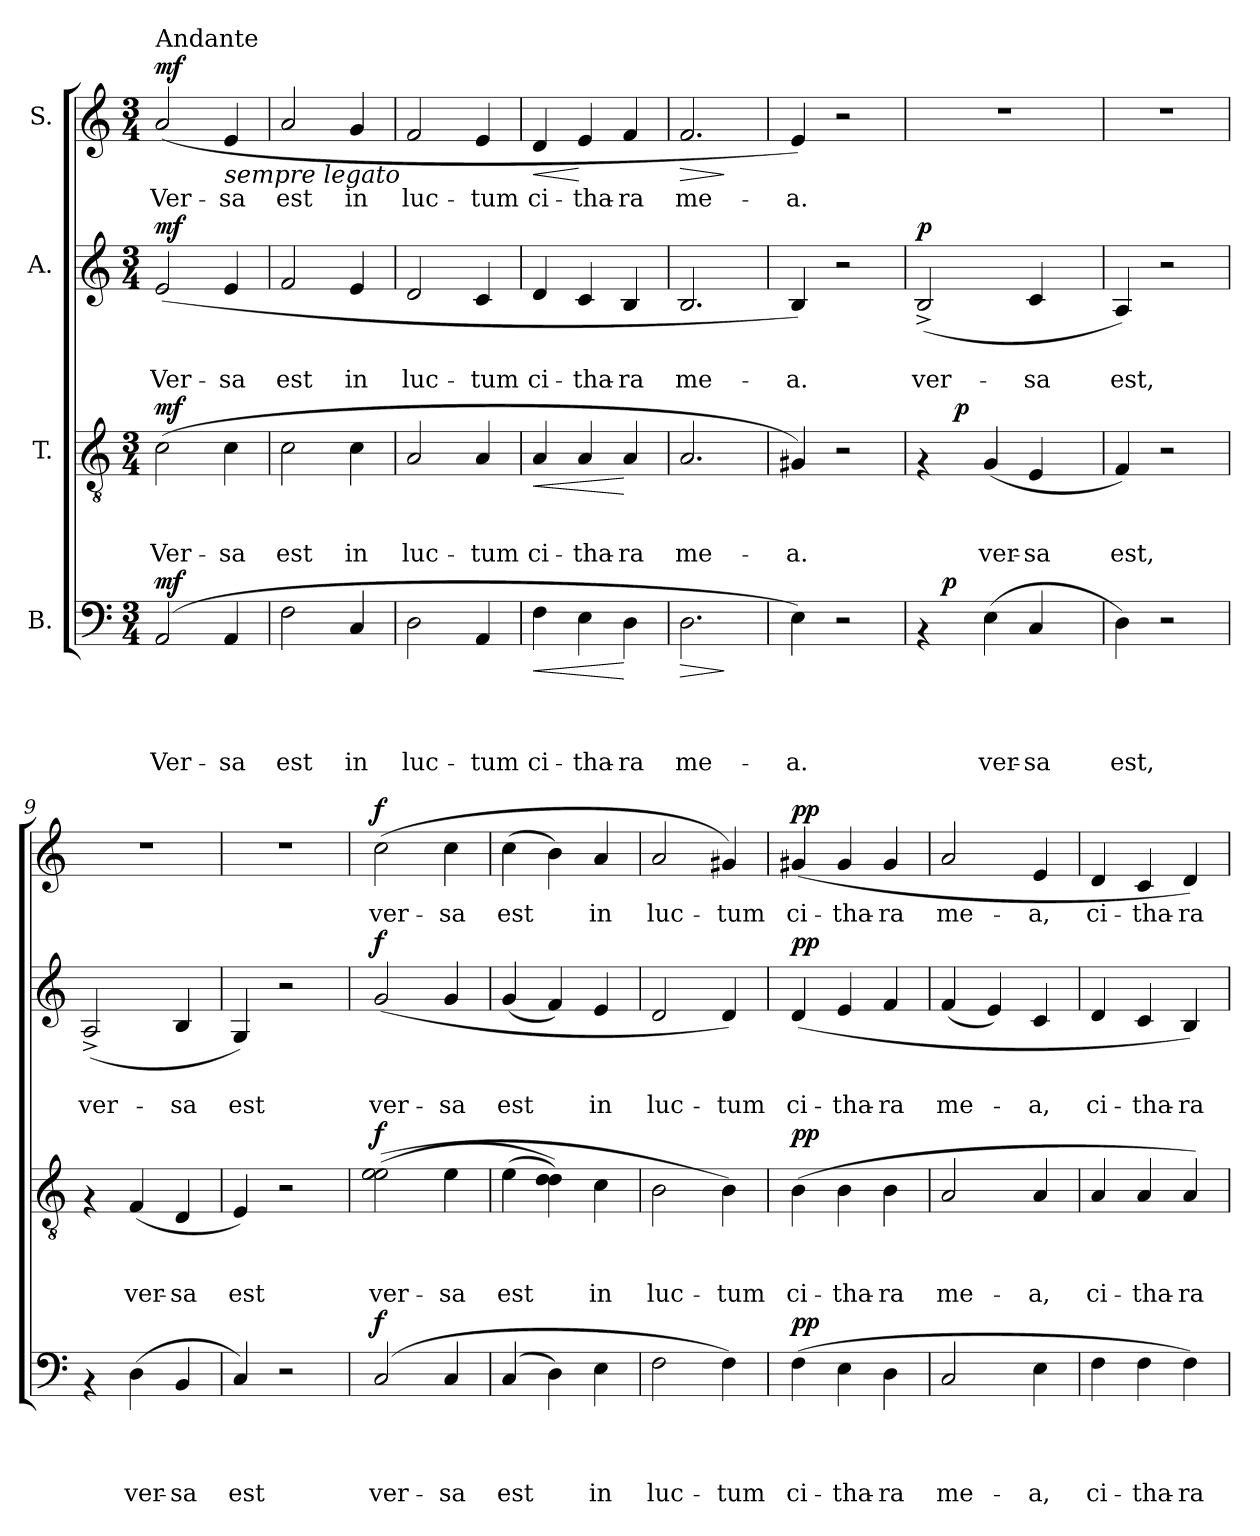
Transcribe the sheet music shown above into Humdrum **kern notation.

**kern	**text	**text	**text	**text	**dynam	**kern	**text	**text	**text	**dynam	**kern	**text	**text	**dynam	**kern	**text	**dynam
*part4	*part4	*part4	*part4	*part4	*part4	*part3	*part3	*part3	*part3	*part3	*part2	*part2	*part2	*part2	*part1	*part1	*part1
*staff4	*staff4	*staff4	*staff4	*staff4	*staff4	*staff3	*staff3	*staff3	*staff3	*staff3	*staff2	*staff2	*staff2	*staff2	*staff1	*staff1	*staff1
*I"B.	*	*	*	*	*	*I"T.	*	*	*	*	*I"A.	*	*	*	*I"S.	*	*
*clefF4	*	*	*	*	*	*clefGv2	*	*	*	*	*clefG2	*	*	*	*clefG2	*	*
*k[]	*	*	*	*	*	*k[]	*	*	*	*	*k[]	*	*	*	*k[]	*	*
*C:	*	*	*	*	*	*C:	*	*	*	*	*C:	*	*	*	*C:	*	*
*M3/4	*	*	*	*	*	*M3/4	*	*	*	*	*M3/4	*	*	*	*M3/4	*	*
*MM72	*	*	*	*	*	*MM72	*	*	*	*	*MM72	*	*	*	*MM72	*	*
=1	=1	=1	=1	=1	=1	=1	=1	=1	=1	=1	=1	=1	=1	=1	=1	=1	=1
!	!	!	!	!	!	!	!	!	!	!	!	!	!	!	!LO:TX:a:t=Andante	!	!
!	!	!	!	!LO:LY:b	!LO:DY:a	!	!	!	!LO:LY:b	!LO:DY:a	!	!	!LO:LY:b	!LO:DY:a	!	!LO:LY:b	!LO:DY:a
(>2AA/	.	.	.	Ver-	mf	(>2c\	.	.	Ver-	mf	(>2e/	.	Ver-	mf	(>2a/	Ver-	mf
!	!	!	!	!	!	!	!	!	!	!	!	!	!	!	!LO:TX:b:i:t=sempre legato	!	!
!	!	!	!	!LO:LY:b	!	!	!	!	!LO:LY:b	!	!	!	!LO:LY:b	!	!	!LO:LY:b	!
4AA/	.	.	.	-sa	.	4c\	.	.	-sa	.	4e/	.	-sa	.	4e/	-sa	.
=2	=2	=2	=2	=2	=2	=2	=2	=2	=2	=2	=2	=2	=2	=2	=2	=2	=2
!	!	!	!	!LO:LY:b	!	!	!	!	!LO:LY:b	!	!	!	!LO:LY:b	!	!	!LO:LY:b	!
2F\	.	.	.	est	.	2c\	.	.	est	.	2f/	.	est	.	2a/	est	.
!	!	!	!	!LO:LY:b	!	!	!	!	!LO:LY:b	!	!	!	!LO:LY:b	!	!	!LO:LY:b	!
4C/	.	.	.	in	.	4c\	.	.	in	.	4e/	.	in	.	4g/	in	.
=3	=3	=3	=3	=3	=3	=3	=3	=3	=3	=3	=3	=3	=3	=3	=3	=3	=3
!	!	!	!	!LO:LY:b	!	!	!	!	!LO:LY:b	!	!	!	!LO:LY:b	!	!	!LO:LY:b	!
2D\	.	.	.	luc-	.	2A/	.	.	luc-	.	2d/	.	luc-	.	2f/	luc-	.
!	!	!	!	!LO:LY:b	!	!	!	!	!LO:LY:b	!	!	!	!LO:LY:b	!	!	!LO:LY:b	!
4AA/	.	.	.	-tum	.	4A/	.	.	-tum	.	4c/	.	-tum	.	4e/	-tum	.
=4	=4	=4	=4	=4	=4	=4	=4	=4	=4	=4	=4	=4	=4	=4	=4	=4	=4
!	!	!	!	!LO:LY:b	!LO:HP:b	!	!	!	!LO:LY:b	!LO:HP:b	!	!	!LO:LY:b	!	!	!LO:LY:b	!LO:HP:b
4F\	.	.	.	ci-	<	4A/	.	.	ci-	<	4d/	.	ci-	.	4d/	ci-	<
!	!	!	!	!LO:LY:b	!	!	!	!	!LO:LY:b	!	!	!	!LO:LY:b	!	!	!LO:LY:b	!
4E\	.	.	.	-tha-	.	4A/	.	.	-tha-	.	4c/	.	-tha-	.	4e/	-tha-	[
!	!	!	!	!LO:LY:b	!	!	!	!	!LO:LY:b	!	!	!	!LO:LY:b	!	!	!LO:LY:b	!
4D\	.	.	.	-ra	[	4A/	.	.	-ra	[	4B/	.	-ra	.	4f/	-ra	.
=5	=5	=5	=5	=5	=5	=5	=5	=5	=5	=5	=5	=5	=5	=5	=5	=5	=5
!	!	!	!	!LO:LY:b	!LO:HP:b	!	!	!	!LO:LY:b	!	!	!	!LO:LY:b	!	!	!LO:LY:b	!LO:HP:b
2.D\	.	.	.	me-	>	2.A/	.	.	me-	.	2.B/	.	me-	.	2.f/	me-	>
.	.	.	.	.	]	.	.	.	.	.	.	.	.	.	.	.	]
=6	=6	=6	=6	=6	=6	=6	=6	=6	=6	=6	=6	=6	=6	=6	=6	=6	=6
!	!	!	!	!LO:LY:b	!	!	!	!	!LO:LY:b	!	!	!	!LO:LY:b	!	!	!LO:LY:b	!
4E\)	.	.	.	-a.	.	4G#X/)	.	.	-a.	.	4B/)	.	-a.	.	4e/)	-a.	.
2r	.	.	.	.	.	2r	.	.	.	.	2r	.	.	.	2r	.	.
=7	=7	=7	=7	=7	=7	=7	=7	=7	=7	=7	=7	=7	=7	=7	=7	=7	=7
!	!	!	!	!	!	!	!	!	!	!	!	!	!LO:LY:b	!LO:DY:a	!	!	!
*^	*	*	*	*	*	*^	*	*	*	*	*	*	*	*	*	*	*
4rAA	16.ryy	.	.	.	.	.	4rF	8ryy	.	.	.	.	(>2B^</	.	ver-	p	2.r	.	.
!	!	!	!	!	!	!LO:DY:a	!	!	!	!	!	!	!	!	!	!	!	!	!
.	2ryy	.	.	.	.	p	.	.	.	.	.	.	.	.	.	.	.	.	.
!	!	!	!	!	!	!	!	!	!	!	!	!LO:DY:a	!	!	!	!	!	!	!
.	.	.	.	.	.	.	.	2ryy	.	.	.	p	.	.	.	.	.	.	.
!	!	!	!	!	!LO:LY:b	!	!	!	!	!	!LO:LY:b	!	!	!	!	!	!	!	!
(>4E\	.	.	.	.	ver-	.	(>4G/	.	.	.	ver-	.	.	.	.	.	.	.	.
!	!	!	!	!	!LO:LY:b	!	!	!	!	!	!LO:LY:b	!	!	!	!LO:LY:b	!	!	!	!
4C/	.	.	.	.	-sa	.	4E/	.	.	.	-sa	.	4c/	.	-sa	.	.	.	.
.	8ryy	.	.	.	.	.	.	.	.	.	.	.	.	.	.	.	.	.	.
.	.	.	.	.	.	.	.	8ryy	.	.	.	.	.	.	.	.	.	.	.
.	32ryy	.	.	.	.	.	.	.	.	.	.	.	.	.	.	.	.	.	.
=8	=8	=8	=8	=8	=8	=8	=8	=8	=8	=8	=8	=8	=8	=8	=8	=8	=8	=8	=8
!	!	!	!	!	!LO:LY:b	!	!	!	!	!	!LO:LY:b	!	!	!	!LO:LY:b	!	!	!	!
*v	*v	*	*	*	*	*	*	*	*	*	*	*	*	*	*	*	*	*	*
*	*	*	*	*	*	*v	*v	*	*	*	*	*	*	*	*	*	*	*
4D\)	.	.	.	est,	.	4F/)	.	.	est,	.	4A/)	.	est,	.	2.r	.	.
2r	.	.	.	.	.	2r	.	.	.	.	2r	.	.	.	.	.	.
!!LO:PB:g=z
=9	=9	=9	=9	=9	=9	=9	=9	=9	=9	=9	=9	=9	=9	=9	=9	=9	=9
!	!	!	!	!	!	!	!	!	!	!	!	!	!LO:LY:b	!	!	!	!
4rAA	.	.	.	.	.	4rF	.	.	.	.	(>2A^</	.	ver-	.	2.r	.	.
!	!	!	!	!LO:LY:b	!	!	!	!	!LO:LY:b	!	!	!	!	!	!	!	!
(>4D\	.	.	.	ver-	.	(>4F/	.	.	ver-	.	.	.	.	.	.	.	.
!	!	!	!	!LO:LY:b	!	!	!	!	!LO:LY:b	!	!	!	!LO:LY:b	!	!	!	!
4BB/	.	.	.	-sa	.	4D/	.	.	-sa	.	4B/	.	-sa	.	.	.	.
=10	=10	=10	=10	=10	=10	=10	=10	=10	=10	=10	=10	=10	=10	=10	=10	=10	=10
!	!	!	!	!LO:LY:b	!	!	!	!	!LO:LY:b	!	!	!	!LO:LY:b	!	!	!	!
4C/)	.	.	.	est	.	4E/)	.	.	est	.	4G/)	.	est	.	2.r	.	.
2r	.	.	.	.	.	2r	.	.	.	.	2r	.	.	.	.	.	.
=11	=11	=11	=11	=11	=11	=11	=11	=11	=11	=11	=11	=11	=11	=11	=11	=11	=11
!	!	!	!	!LO:LY:b	!LO:DY:a	!	!	!	!LO:LY:b	!LO:DY:a	!	!	!LO:LY:b	!LO:DY:a	!	!LO:LY:b	!LO:DY:a
(>2C/	.	.	.	ver-	f	(>(>2e\ 2e\	.	.	ver-	f	(>2g/	.	ver-	f	(>2cc\	ver-	f
!	!	!	!	!LO:LY:b	!	!	!	!	!LO:LY:b	!	!	!	!LO:LY:b	!	!	!LO:LY:b	!
4C/	.	.	.	-sa	.	4e\	.	.	-sa	.	4g/	.	-sa	.	4cc\	-sa	.
=12	=12	=12	=12	=12	=12	=12	=12	=12	=12	=12	=12	=12	=12	=12	=12	=12	=12
!	!	!	!	!LO:LY:b	!	!	!	!	!LO:LY:b	!	!	!	!LO:LY:b	!	!	!LO:LY:b	!
(>4C/	.	.	.	est	.	(>4e\	.	.	est	.	(<4g/	.	est	.	(>4cc\	est	.
4D\)	.	.	.	.	.	4d\ 4d\))	.	.	.	.	4f/)	.	.	.	4b\)	.	.
!	!	!	!	!LO:LY:b	!	!	!	!	!LO:LY:b	!	!	!	!LO:LY:b	!	!	!LO:LY:b	!
4E\	.	.	.	in	.	4c\	.	.	in	.	4e/	.	in	.	4a/	in	.
=13	=13	=13	=13	=13	=13	=13	=13	=13	=13	=13	=13	=13	=13	=13	=13	=13	=13
!	!	!	!	!LO:LY:b	!	!	!	!	!LO:LY:b	!	!	!	!LO:LY:b	!	!	!LO:LY:b	!
2F\	.	.	.	luc-	.	2B\	.	.	luc-	.	2d/	.	luc-	.	2a/	luc-	.
!	!	!	!	!LO:LY:b	!	!	!	!	!LO:LY:b	!	!	!	!LO:LY:b	!	!	!LO:LY:b	!
4F\)	.	.	.	-tum	.	4B\)	.	.	-tum	.	4d/)	.	-tum	.	4g#X/)	-tum	.
=14	=14	=14	=14	=14	=14	=14	=14	=14	=14	=14	=14	=14	=14	=14	=14	=14	=14
!	!	!	!	!LO:LY:b	!LO:DY:a	!	!	!	!LO:LY:b	!LO:DY:a	!	!	!LO:LY:b	!LO:DY:a	!	!LO:LY:b	!LO:DY:a
(>4F\	.	.	.	ci-	pp	(>4B\	.	.	ci-	pp	(>4d/	.	ci-	pp	(>4g#X/	ci-	pp
!	!	!	!	!LO:LY:b	!	!	!	!	!LO:LY:b	!	!	!	!LO:LY:b	!	!	!LO:LY:b	!
4E\	.	.	.	-tha-	.	4B\	.	.	-tha-	.	4e/	.	-tha-	.	4g#/	-tha-	.
!	!	!	!	!LO:LY:b	!	!	!	!	!LO:LY:b	!	!	!	!LO:LY:b	!	!	!LO:LY:b	!
4D\	.	.	.	-ra	.	4B\	.	.	-ra	.	4f/	.	-ra	.	4g#/	-ra	.
=15	=15	=15	=15	=15	=15	=15	=15	=15	=15	=15	=15	=15	=15	=15	=15	=15	=15
!	!	!	!	!LO:LY:b	!	!	!	!	!LO:LY:b	!	!	!	!LO:LY:b	!	!	!LO:LY:b	!
2C/	.	.	.	me-	.	2A/	.	.	me-	.	(<4f/	.	me-	.	2a/	me-	.
.	.	.	.	.	.	.	.	.	.	.	4e/)	.	.	.	.	.	.
!	!	!	!	!LO:LY:b	!	!	!	!	!LO:LY:b	!	!	!	!LO:LY:b	!	!	!LO:LY:b	!
4E\	.	.	.	-a,	.	4A/	.	.	-a,	.	4c/	.	-a,	.	4e/	-a,	.
=16	=16	=16	=16	=16	=16	=16	=16	=16	=16	=16	=16	=16	=16	=16	=16	=16	=16
!	!	!	!	!LO:LY:b	!	!	!	!	!LO:LY:b	!	!	!	!LO:LY:b	!	!	!LO:LY:b	!
4F\	.	.	.	ci-	.	4A/	.	.	ci-	.	4d/	.	ci-	.	4d/	ci-	.
!	!	!	!	!LO:LY:b	!	!	!	!	!LO:LY:b	!	!	!	!LO:LY:b	!	!	!LO:LY:b	!
4F\	.	.	.	-tha-	.	4A/	.	.	-tha-	.	4c/	.	-tha-	.	4c/	-tha-	.
!	!	!	!	!LO:LY:b	!	!	!	!	!LO:LY:b	!	!	!	!LO:LY:b	!	!	!LO:LY:b	!
4F\)	.	.	.	-ra	.	4A/)	.	.	-ra	.	4B/)	.	-ra	.	4d/)	-ra	.
=	=	=	=	=	=	=	=	=	=	=	=	=	=	=	=	=	=
*-	*-	*-	*-	*-	*-	*-	*-	*-	*-	*-	*-	*-	*-	*-	*-	*-	*-
